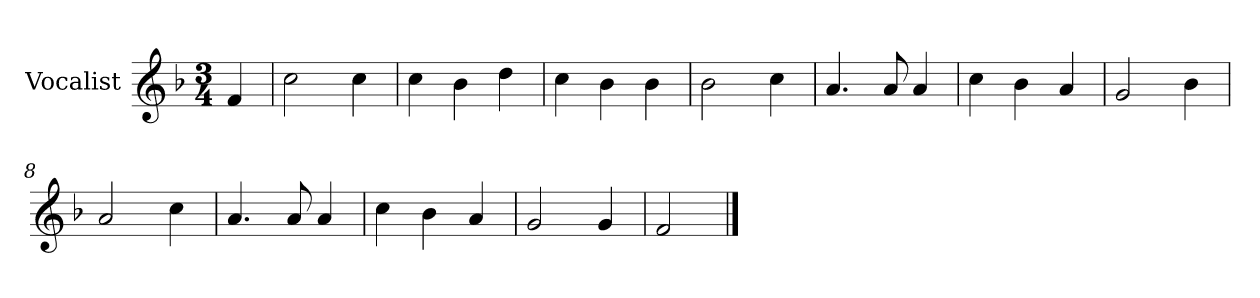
**kern
*part1
*staff1
*I"Vocalist
*k[b-]
*F:
*M3/4
=
4f
=1
2cc
4cc
=2
4cc
4b-
4dd
=3
4cc
4b-
4b-
=4
2b-
4cc
=5
4.a
8a
4a
=6
4cc
4b-
4a
=7
2g
4b-
=8
2a
4cc
=9
4.a
8a
4a
=10
4cc
4b-
4a
=11
2g
4g
=12
2f
==
*-
